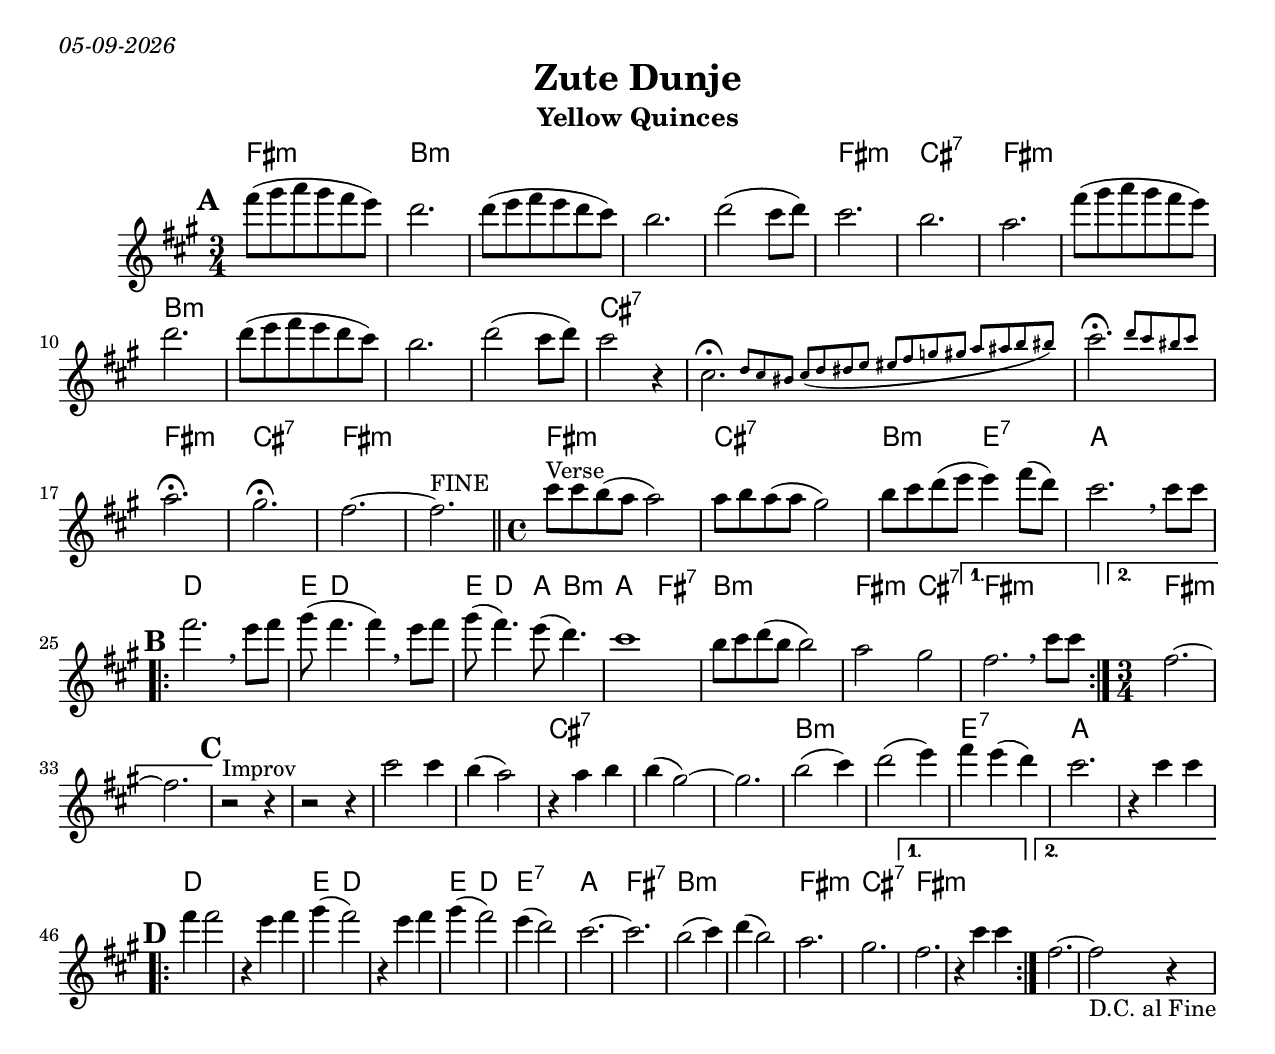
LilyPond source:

\version "2.18.0"
\include "english.ly"
\paper{
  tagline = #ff
  print-all-headers = ##t
  #(set-paper-size "letter")
}
date = #(strftime "%d-%m-%Y" (localtime (current-time)))

\markup{ \italic{ \date }  }

%\markup{ Got something to say? }

global = {
  \clef treble
  \key cs \minor
  \time 3/4
  \set Score.markFormatter = #format-mark-box-alphabet
}

%#################################### Melody ########################
%melody =  \transpose c d \relative c' {  %transpose for clarinet
melody = \relative c''' {
  \global
  %\partial 16*3 a16 d f   %lead in notes
  \mark \default
  cs8(ds e ds cs b)
  a2.
  a8(b cs b a gs)
  fs2.

  a2( gs8 a)
  gs2.
  fs2.
  e2.

  cs'8(ds e ds cs b)
  a2.
  a8(b cs b a gs)
  fs2.|

  a2( gs8 a)|
  gs2 r4|
  \afterGrace gs,2.\fermata {a8 gs fss gs([a as b] bs[ cs d ds] e[ es fs fss])}
  \afterGrace gs2.\fermata  {a8 gs fss gs}
  e2. \fermata
  ds2. \fermata|
  cs2.~
  cs2.^FINE \bar "||"

  \time 4/4
  gs'8 ^Verse gs fs(e e2)
  e8 fs e(e ds2)
  fs8 gs a (b b4) cs8(a)
  gs2. \breathe gs8 gs|
  \break

  \repeat volta 2{
   \mark \default
   cs2. \breathe b8 cs
   ds8( cs4. cs4) \breathe b8 cs
   ds8 (cs4.) b8(a4.)
   gs1
   fs8 gs a(fs fs2)
   e2 ds
  }
  \alternative {
    {cs2. \breathe gs'8 gs }
    {\time 3/4 cs,2. ~ cs2. }
  }

  %\repeat volta 2{
   \mark \default
   r2 ^Improv r4
   r2 r4
   gs'2 gs4
   fs4(e2)

   r4 e fs
   fs4(ds2)~
   ds2.
   fs2(gs4)
   a2 (b4)
   cs4 b(a)
   gs2.
   r4 gs gs
 % }
    \break
   \repeat volta 2{
   \mark \default
   cs4 cs2
   r4 b cs
   ds4(cs2)
   r4 b cs

   ds4(cs2)
   b4(a2)
   gs2.~
   gs2.

   fs2(gs4)
   a4(fs2)
   e2.
   ds2.

   }
   \alternative{
     {cs2. r4 gs' gs}
     {cs,2.~
      cs2 _"D.C. al Fine"  r4}
   }

}
%################################# Lyrics #####################
%\addlyrics{ \set stanza = #"1. " }
%################################# Chords #######################
harmonies = \chordmode {
  cs4*3:m
  fs4*12:m
  cs4*3:m
  gs4*3:7
  cs4*6:m
  fs4*12:m
  gs4*9:7
  cs4*3:m
  gs4*3:7
  cs4*6:m
  cs1:m
  gs4*4:7
  fs2:m b2:7
  e1
  %
  a1
  b8 a8*7
  b8 a8*3 e8 fs8*3:m
  e2 cs2:7
  fs1:m
  cs2:m gs2:7
  cs1:m
  %
  cs4*18:m
  gs4*9:7
  fs4*6:m
  b4*3:7
  e4*6
  %
  a4*6
  b4 a4*5
  b4 a2
  b4*3:7
  e4*3
  cs4*3:7
  fs4*6:m
  cs4*3:m
  gs4*3:7
  cs4*12:m

}

\score {
  <<
    \new ChordNames {
      \set chordChanges = ##f
       \transpose cs' fs'  \harmonies
    }
    \new Staff  \transpose cs' fs' \melody
  >>
  \header{
    title= "Zute Dunje"
    subtitle="Yellow Quinces"
    composer= ""
    instrument =""
    arranger= ""
  }
  \layout{indent = 1.0\cm}
  \midi {
    \tempo 4 = 120

    % \midi { }
  }
}
%{
% more verses:
\markup{}
\markup {
  \fill-line {
    \hspace #0.1 % distance from left margin
    \column {
      \line { "1."
	\column {
	  ""
	}
      }
      \hspace #0.2 % vertical distance between verses
      \line { "2."
	\column {
	 ""
	}
      }
    }
    \hspace #0.1  % horiz. distance between columns
    \column {
      \line { "3."
	\column {
	  ""
	}
      }
      \hspace #0.2 % distance between verses
      \line { "4."
	\column {
	 ""
	}
      }
    }
    \hspace #0.1 % distance to right margin
  }
}

%}
